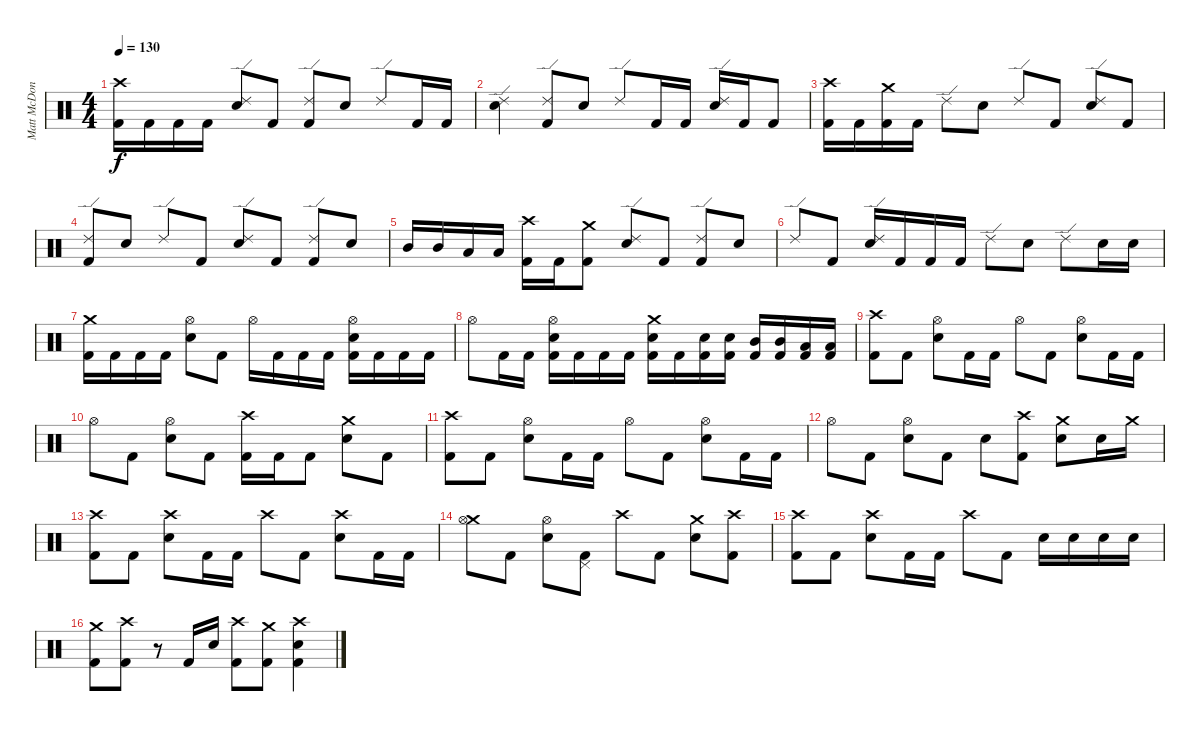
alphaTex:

\track ("Matt McDonough" "Matt McDon") {instrument percussion}
\staff {score}
\articulation defaults
\ts (4 4)
\tempo 130
\clef neutral
\ks c
("Crash high (hit)" "Kick (hit) 2").16{dy f} "Kick (hit) 2".16 "Kick (hit) 2".16 "Kick (hit) 2".16 ("Ride (edge) 2" "Snare (hit) 2").8 "Kick (hit) 2".8 ("Ride (edge) 2" "Kick (hit) 2").8 "Snare (hit) 2".8 "Ride (edge) 2".8 "Kick (hit) 2".16 "Kick (hit) 2".16 |
("Ride (edge) 2" "Snare (hit) 2").4 ("Ride (edge) 2" "Kick (hit) 2").8 "Snare (hit) 2".8 "Ride (edge) 2".8 "Kick (hit) 2".16 "Kick (hit) 2".16 ("Ride (edge) 2" "Snare (hit) 2").16 "Kick (hit) 2".16 "Kick (hit) 2".8 |
("Crash high (hit)" "Kick (hit) 2").16 "Kick (hit) 2".16 ("Crash medium (hit)" "Kick (hit) 2").16 "Kick (hit) 2".16 "Ride (edge) 2".8 "Snare (hit) 2".8 "Ride (edge) 2".8 "Kick (hit) 2".8 ("Ride (edge) 2" "Snare (hit) 2").8 "Kick (hit) 2".8 |
("Ride (edge) 2" "Kick (hit) 2").8 "Snare (hit) 2".8 "Ride (edge) 2".8 "Kick (hit) 2".8 ("Ride (edge) 2" "Snare (hit) 2").8 "Kick (hit) 2".8 ("Ride (edge) 2" "Kick (hit) 2").8 "Snare (hit) 2".8 |
"Mid Tom (hit)".16 "Mid Tom (hit)".16 "Low Tom (hit)".16 "Low Tom (hit)".16 ("Crash high (hit)" "Kick (hit) 2").16 "Kick (hit) 2".16 ("Crash medium (hit)" "Kick (hit) 2").8 ("Ride (edge) 2" "Snare (hit) 2").8 "Kick (hit) 2".8 ("Ride (edge) 2" "Kick (hit) 2").8 "Snare (hit) 2".8 |
"Ride (edge) 2".8 "Kick (hit) 2".8 ("Ride (edge) 2" "Snare (hit) 2").16 "Kick (hit) 2".16 "Kick (hit) 2".16 "Kick (hit) 2".16 "Ride (edge) 2".8 "Snare (hit) 2".8 "Ride (edge) 2".8 "Snare (hit) 2".16 "Snare (hit) 2".16 |
("Crash medium (hit)" "Kick (hit) 2").16 "Kick (hit) 2".16 "Kick (hit) 2".16 "Kick (hit) 2".16 ("Hi-Hat (open)" "Snare (hit) 2").8 "Kick (hit) 2".8 "Hi-Hat (open)".16 "Kick (hit) 2".16 "Kick (hit) 2".16 "Kick (hit) 2".16 ("Hi-Hat (open)" "Snare (hit) 2" "Kick (hit) 2").16 "Kick (hit) 2".16 "Kick (hit) 2".16 "Kick (hit) 2".16 |
"Hi-Hat (open)".8 "Kick (hit) 2".16 "Kick (hit) 2".16 ("Hi-Hat (open)" "Snare (hit) 2" "Kick (hit) 2").16 "Kick (hit) 2".16 "Kick (hit) 2".16 "Kick (hit) 2".16 ("Crash medium (hit)" "Snare (hit) 2" "Kick (hit) 2").16 "Kick (hit) 2".16 ("Snare (hit) 2" "Kick (hit) 2").16 ("Snare (hit) 2" "Kick (hit) 2").16 ("Mid Tom (hit)" "Kick (hit) 2").16 ("Mid Tom (hit)" "Kick (hit) 2").16 ("Low Tom (hit)" "Kick (hit) 2").16 ("Low Tom (hit)" "Kick (hit) 2").16 |
("Crash high (hit)" "Kick (hit) 2").8 "Kick (hit) 2".8 ("Hi-Hat (open)" "Snare (hit) 2").8 "Kick (hit) 2".16 "Kick (hit) 2".16 "Hi-Hat (open)".8 "Kick (hit) 2".8 ("Hi-Hat (open)" "Snare (hit) 2").8 "Kick (hit) 2".16 "Kick (hit) 2".16 |
"Hi-Hat (open)".8 "Kick (hit) 2".8 ("Hi-Hat (open)" "Snare (hit) 2").8 "Kick (hit) 2".8 ("Crash high (hit)" "Kick (hit) 2").16 "Kick (hit) 2".16 "Kick (hit) 2".8 ("Crash medium (hit)" "Snare (hit) 2").8 "Kick (hit) 2".8 |
("Crash high (hit)" "Kick (hit) 2").8 "Kick (hit) 2".8 ("Hi-Hat (open)" "Snare (hit) 2").8 "Kick (hit) 2".16 "Kick (hit) 2".16 "Hi-Hat (open)".8 "Kick (hit) 2".8 ("Hi-Hat (open)" "Snare (hit) 2").8 "Kick (hit) 2".16 "Kick (hit) 2".16 |
"Hi-Hat (open)".8 "Kick (hit) 2".8 ("Hi-Hat (open)" "Snare (hit) 2").8 "Kick (hit) 2".8 "Snare (hit) 2".8 ("Crash high (hit)" "Kick (hit) 2").8 ("Crash medium (hit)" "Snare (hit) 2").8 "Snare (hit) 2".16 "Crash medium (hit)".16 |
("Crash high (hit)" "Kick (hit) 2").8 "Kick (hit) 2".8 ("Crash high (hit)" "Snare (hit) 2").8 "Kick (hit) 2".16 "Kick (hit) 2".16 "Crash high (hit)".8 "Kick (hit) 2".8 ("Crash high (hit)" "Snare (hit) 2").8 "Kick (hit) 2".16 "Kick (hit) 2".16 |
("Crash medium (hit)" "Hi-Hat (open)").8 "Kick (hit) 2".8 ("Hi-Hat (open)" "Snare (hit) 2").8 ("Pedal Hi-Hat (hit)" "Kick (hit) 2").8 "Crash high (hit)".8 "Kick (hit) 2".8 ("Crash medium (hit)" "Snare (hit) 2").8 ("Crash high (hit)" "Kick (hit) 2").8 |
("Crash high (hit)" "Kick (hit) 2").8 "Kick (hit) 2".8 ("Crash high (hit)" "Snare (hit) 2").8 "Kick (hit) 2".16 "Kick (hit) 2".16 "Crash high (hit)".8 "Kick (hit) 2".8 "Snare (hit) 2".16 "Snare (hit) 2".16 "Snare (hit) 2".16 "Snare (hit) 2".16 |
("Crash medium (hit)" "Kick (hit) 2").8 ("Crash high (hit)" "Kick (hit) 2").8 r.8 "Kick (hit) 2".16 "Snare (hit) 2".16 ("Crash high (hit)" "Kick (hit) 2").8 ("Crash medium (hit)" "Kick (hit) 2").8 ("Crash high (hit)" "Snare (hit) 2" "Kick (hit) 2").4
